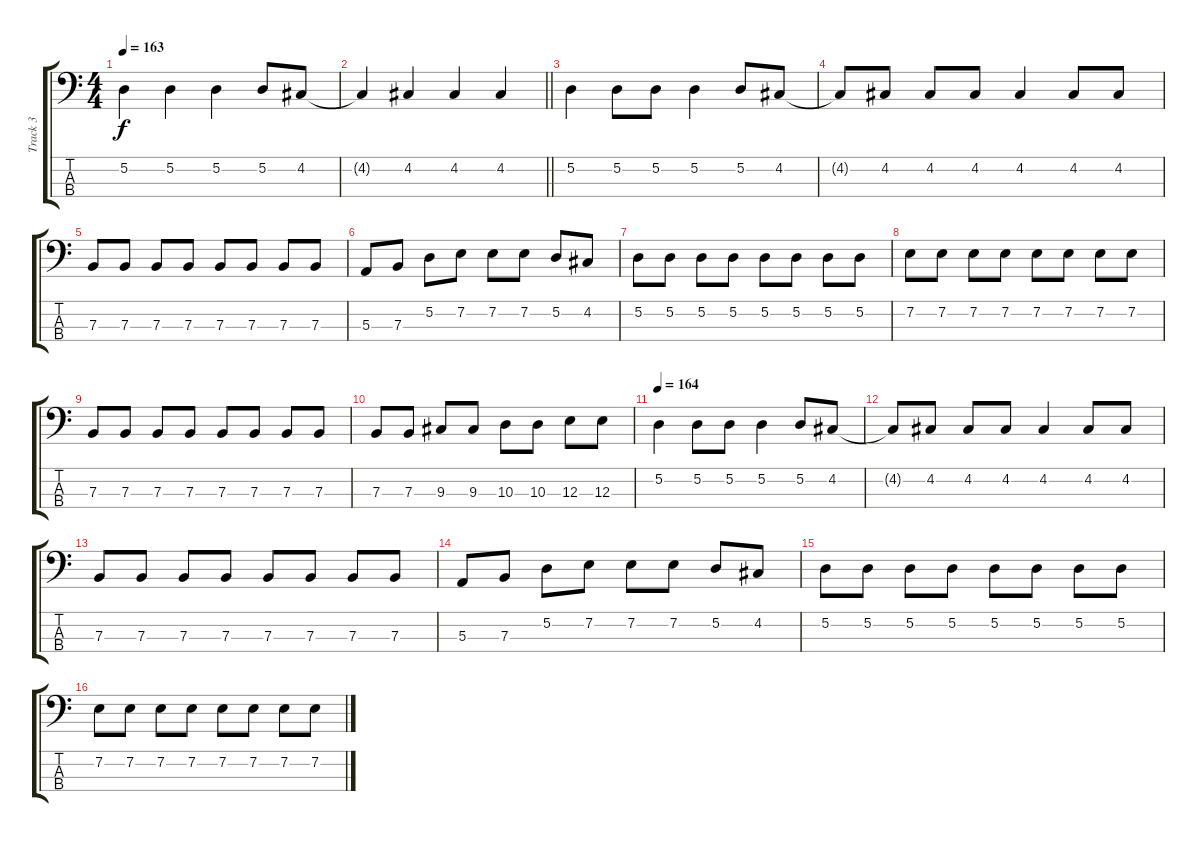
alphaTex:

\track ("Track 3" "Track 3") {instrument electricbasspick}
\staff {score tabs}
\tuning (D2 A1 E1 B0) {hide}
\ts (4 4)
\tempo 163
\clef f4
\ks c
5.2.4{dy f} 5.2.4 5.2.4 5.2.8 4.2.8 |
\barLineRight lightlight
4.2{t}.4 4.2.4 4.2.4 4.2.4 |
\section ("" "")
5.2.4 5.2.8 5.2.8 5.2.4 5.2.8 4.2.8 |
4.2{t}.8 4.2.8 4.2.8 4.2.8 4.2.4 4.2.8 4.2.8 |
7.3.8 7.3.8 7.3.8 7.3.8 7.3.8 7.3.8 7.3.8 7.3.8 |
5.3.8 7.3.8 5.2.8 7.2.8 7.2.8 7.2.8 5.2.8 4.2.8 |
5.2.8 5.2.8 5.2.8 5.2.8 5.2.8 5.2.8 5.2.8 5.2.8 |
7.2.8 7.2.8 7.2.8 7.2.8 7.2.8 7.2.8 7.2.8 7.2.8 |
7.3.8 7.3.8 7.3.8 7.3.8 7.3.8 7.3.8 7.3.8 7.3.8 |
7.3.8 7.3.8 9.3.8 9.3.8 10.3.8 10.3.8 12.3.8 12.3.8 |
\tempo 164
5.2.4 5.2.8 5.2.8 5.2.4 5.2.8 4.2.8 |
4.2{t}.8 4.2.8 4.2.8 4.2.8 4.2.4 4.2.8 4.2.8 |
7.3.8 7.3.8 7.3.8 7.3.8 7.3.8 7.3.8 7.3.8 7.3.8 |
5.3.8 7.3.8 5.2.8 7.2.8 7.2.8 7.2.8 5.2.8 4.2.8 |
5.2.8 5.2.8 5.2.8 5.2.8 5.2.8 5.2.8 5.2.8 5.2.8 |
7.2.8 7.2.8 7.2.8 7.2.8 7.2.8 7.2.8 7.2.8 7.2.8
